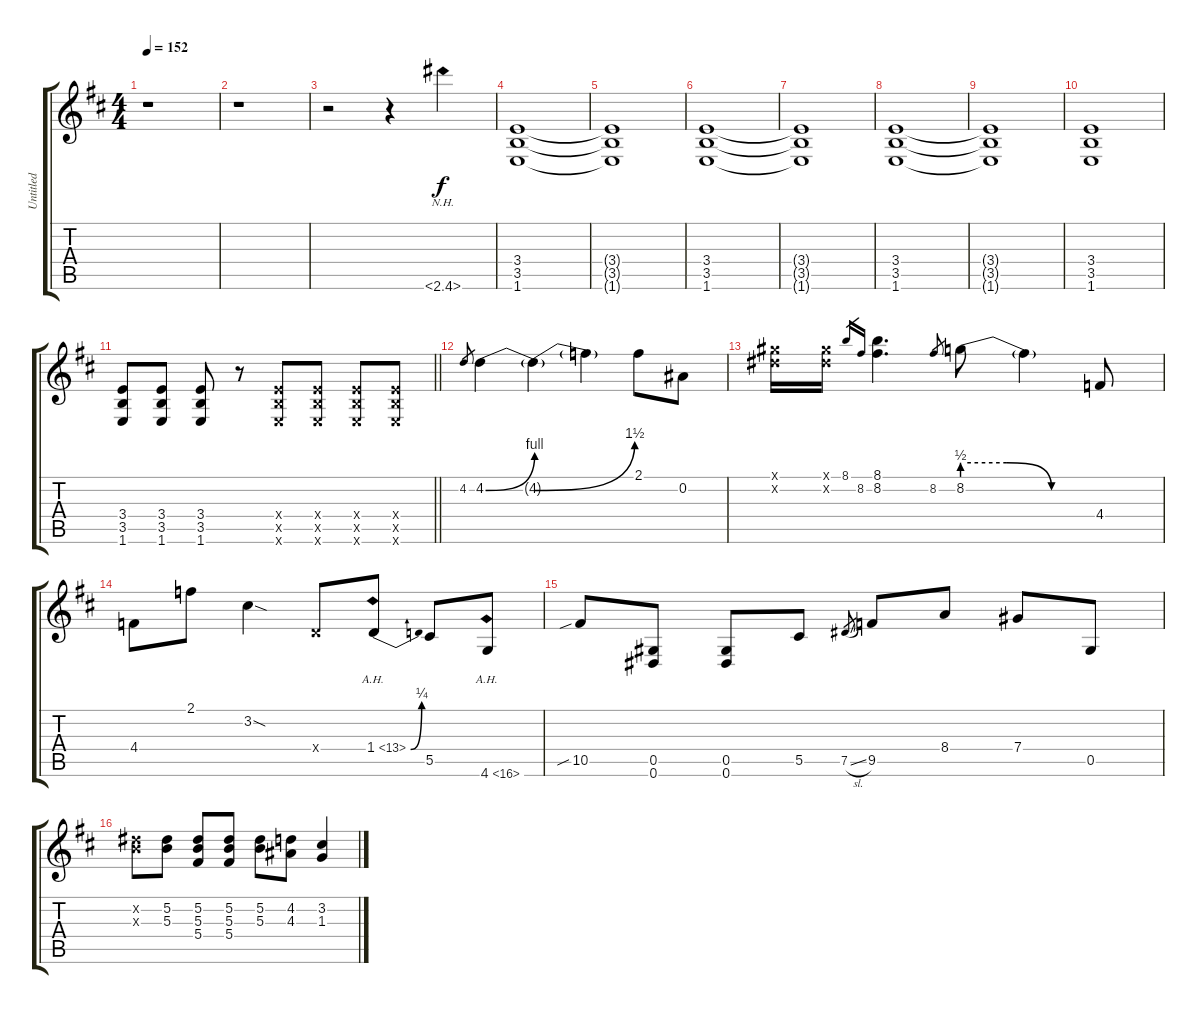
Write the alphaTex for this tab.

\track ("Untitled" "Untitled") {instrument distortionguitar}
\staff {score tabs}
\tuning (Eb4 Bb3 Gb3 Db3 Ab2 Eb2) {hide}
\ts (4 4)
\tempo 152
\clef g2
\ks d
r.1{dy f} |
r.1 |
r.2 r.4 2.6{nh}.4 |
(3.4 3.5 1.6).1 |
(3.4{t} 3.5{t} 1.6{t}).1 |
(3.4 3.5 1.6).1 |
(3.4{t} 3.5{t} 1.6{t}).1 |
(3.4 3.5 1.6).1 |
(3.4{t} 3.5{t} 1.6{t}).1 |
(3.4 3.5 1.6).1 |
\barLineRight lightlight
(3.4 3.5 1.6).8 (3.4 3.5 1.6).8 (3.4 3.5 1.6).8 r.8 (3.4{x} 3.5{x} 1.6{x}).8 (3.4{x} 3.5{x} 1.6{x}).8 (3.4{x} 3.5{x} 1.6{x}).8 (3.4{x} 3.5{x} 1.6{x}).8 |
4.2.8{gr} 4.2{be (bend 0 0 60 4)}.4 4.2{be (bend 0 0 60 6) t}.4 4.2{t}.4 2.1.8 0.2.8 |
(5.1{x} 5.2{x}).16 (5.1{x} 5.2{x}).16 8.1.16{gr} 8.2.16{gr} (8.1 8.2).4{d} 8.2.8{gr} 8.2{be (custom 0 2 20 2 40 0 60 0)}.8 8.2{t}.4 4.4.8 |
4.4.8 2.1.8 3.2{sod}.4 1.4{x}.8 1.4{be (bend 0 0 60 1) ah 12}.8 5.5.8 4.6{ah 12}.8 |
10.5{sib}.8 (0.5 0.6).8 (0.5 0.6).8 5.5.8 7.5{sl}.8{gr} 9.5.8 8.4.8 7.4.8 0.5.8 |
(5.2{x} 5.3{x}).8 (5.2 5.3).8 (5.2 5.3 5.4).8 (5.2 5.3 5.4).8 (5.2 5.3).8 (4.2 4.3).8 (3.2 1.3).4
